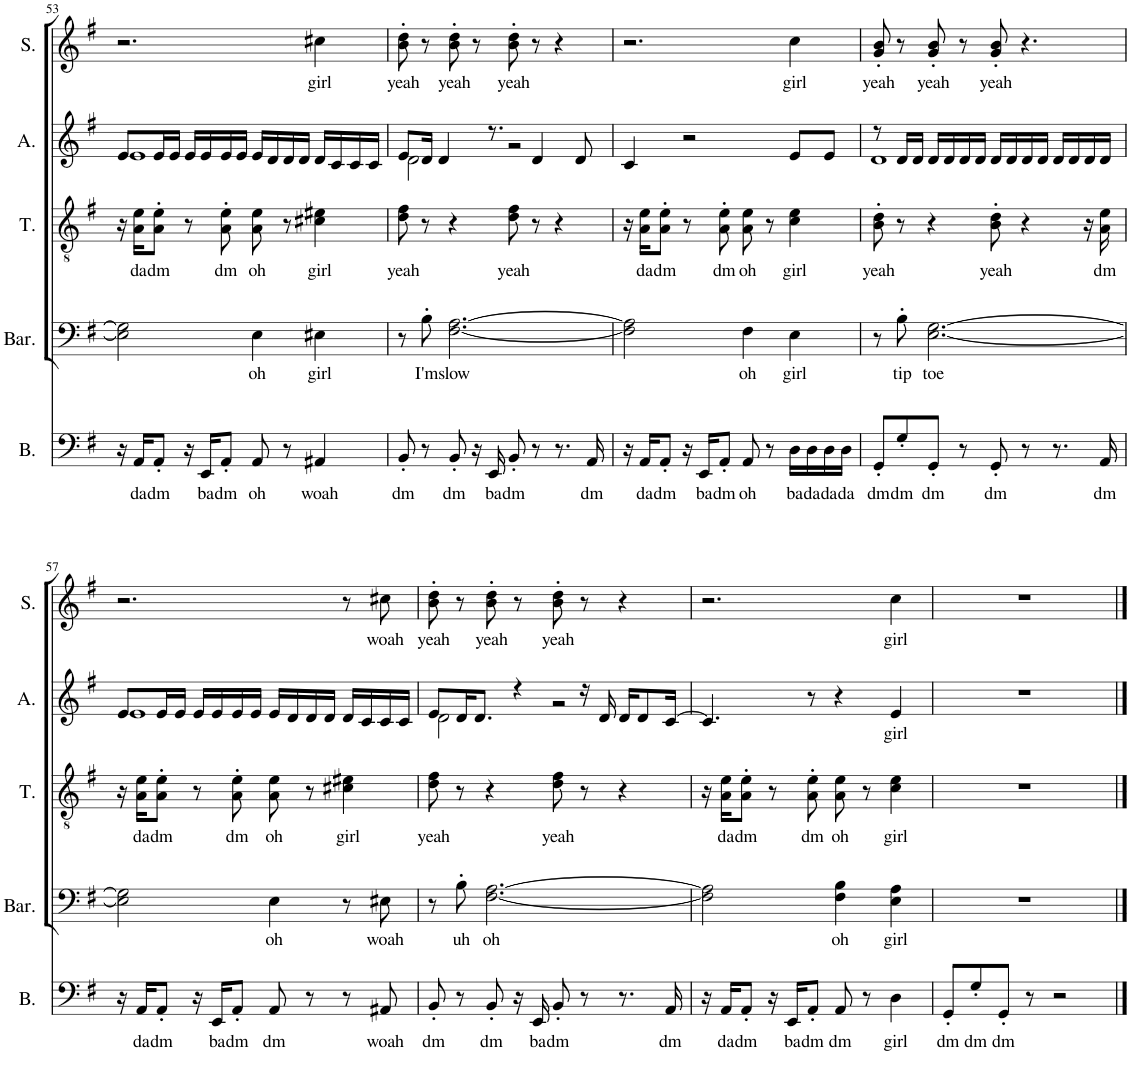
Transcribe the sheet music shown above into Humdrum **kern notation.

**kern	**text	**kern	**text	**kern	**text	**kern	**text	**kern	**text
*part5	*part5	*part4	*part4	*part3	*part3	*part2	*part2	*part1	*part1
*staff5	*staff5	*staff4	*staff4	*staff3	*staff3	*staff2	*staff2	*staff1	*staff1
*I"Bass	*	*I"Baritone	*	*I"Tenor	*	*I"Alto	*	*I"Soprano	*
*I'B.	*	*I'Bar.	*	*I'T.	*	*I'A.	*	*I'S.	*
!!LO:PB:g=z
*clefF4	*	*clefF4	*	*clefGv2	*	*clefG2	*	*clefG2	*
*k[f#]	*	*k[f#]	*	*k[f#]	*	*k[f#]	*	*k[f#]	*
*M4/4	*	*M4/4	*	*M4/4	*	*M4/4	*	*M4/4	*
=53	=53	=53	=53	=53	=53	=53	=53	=53	=53
*	*	*	*	*	*	*^	*	*	*
16r	.	2E\] 2G\]	.	16r	.	8e/L	1e	.	2.r	.
!	!LO:LY:b	!	!	!	!LO:LY:b	!	!	!	!	!
16AA/KL	da	.	.	16A\ 16e\KL	da	.	.	.	.	.
!	!LO:LY:b	!	!	!	!LO:LY:b	!	!	!	!	!
8AA'/J	dm	.	.	8A\' 8e\'J	dm	16e/L	.	.	.	.
.	.	.	.	.	.	16e/JJ	.	.	.	.
16r	.	.	.	8r	.	16e/LL	.	.	.	.
!	!LO:LY:b	!	!	!	!	!	!	!	!	!
16EE/KL	ba	.	.	.	.	16e/	.	.	.	.
!	!LO:LY:b	!	!	!	!LO:LY:b	!	!	!	!	!
8AA'/J	dm	.	.	8A\' 8e\'	dm	16e/	.	.	.	.
.	.	.	.	.	.	16e/JJ	.	.	.	.
!	!LO:LY:b	!	!LO:LY:b	!	!LO:LY:b	!	!	!	!	!
8AA/	oh	4E\	oh	8A\ 8e\	oh	16e/LL	.	.	.	.
.	.	.	.	.	.	16d/	.	.	.	.
8r	.	.	.	8r	.	16d/	.	.	.	.
.	.	.	.	.	.	16d/JJ	.	.	.	.
!	!LO:LY:b	!	!LO:LY:b	!	!LO:LY:b	!	!	!	!	!LO:LY:b
4AA#X/	woah	4E#X\	girl	4c#X\ 4e#X\	girl	16d/LL	.	.	4cc#X\	girl
.	.	.	.	.	.	16c/	.	.	.	.
.	.	.	.	.	.	16c/	.	.	.	.
.	.	.	.	.	.	16c/JJ	.	.	.	.
=54	=54	=54	=54	=54	=54	=54	=54	=54	=54	=54
!	!LO:LY:b	!	!	!	!LO:LY:b	!	!	!	!	!LO:LY:b
8BB'/	dm	8r	.	8d\ 8f#\	yeah	8e/L	2d\	.	8b\' 8dd\'	yeah
!	!	!	!LO:LY:b	!	!	!	!	!	!	!
8r	.	8B'\	I'm	8r	.	16d/Jk	.	.	8r	.
.	.	.	.	.	.	4d/	.	.	.	.
!	!LO:LY:b	!	!LO:LY:b	!	!	!	!	!	!	!LO:LY:b
8BB'/	dm	[2.F#\ [2.A\	slow	4r	.	.	.	.	8b\' 8dd\'	yeah
16r	.	.	.	.	.	.	.	.	8r	.
!	!LO:LY:b	!	!	!	!	!	!	!	!	!
16EE/	ba	.	.	.	.	8.r	.	.	.	.
!	!LO:LY:b	!	!	!	!LO:LY:b	!	!	!	!	!LO:LY:b
8BB'/	dm	.	.	8d\ 8f#\	yeah	.	2r	.	8b\' 8dd\'	yeah
8r	.	.	.	8r	.	4d/	.	.	8r	.
8.r	.	.	.	4r	.	.	.	.	4r	.
.	.	.	.	.	.	8d/	.	.	.	.
!	!LO:LY:b	!	!	!	!	!	!	!	!	!
16AA/	dm	.	.	.	.	.	.	.	.	.
*	*	*	*	*	*	*v	*v	*	*	*
=55	=55	=55	=55	=55	=55	=55	=55	=55	=55
16r	.	2F#\] 2A\]	.	16r	.	4c/	.	2.r	.
!	!LO:LY:b	!	!	!	!LO:LY:b	!	!	!	!
16AA/KL	da	.	.	16A\ 16e\KL	da	.	.	.	.
!	!LO:LY:b	!	!	!	!LO:LY:b	!	!	!	!
8AA'/J	dm	.	.	8A\' 8e\'J	dm	.	.	.	.
16r	.	.	.	8r	.	2r	.	.	.
!	!LO:LY:b	!	!	!	!	!	!	!	!
16EE/KL	ba	.	.	.	.	.	.	.	.
!	!LO:LY:b	!	!	!	!LO:LY:b	!	!	!	!
8AA'/J	dm	.	.	8A\' 8e\'	dm	.	.	.	.
!	!LO:LY:b	!	!LO:LY:b	!	!LO:LY:b	!	!	!	!
8AA/	oh	4F#\	oh	8A\ 8e\	oh	.	.	.	.
8r	.	.	.	8r	.	.	.	.	.
!	!LO:LY:b	!	!LO:LY:b	!	!LO:LY:b	!	!	!	!LO:LY:b
16D\LL	ba	4E\	girl	4c\ 4e\	girl	8e/L	.	4cc\	girl
!	!LO:LY:b	!	!	!	!	!	!	!	!
16D\	da	.	.	.	.	.	.	.	.
!	!LO:LY:b	!	!	!	!	!	!	!	!
16D\	da	.	.	.	.	8e/J	.	.	.
!	!LO:LY:b	!	!	!	!	!	!	!	!
16D\JJ	da	.	.	.	.	.	.	.	.
=56	=56	=56	=56	=56	=56	=56	=56	=56	=56
!	!LO:LY:b	!	!	!	!LO:LY:b	!	!	!	!LO:LY:b
*	*	*	*	*	*	*^	*	*	*
8GG'/L	dm	8r	.	8B\' 8d\'	yeah	8r	1d	.	8g/' 8b/'	yeah
!	!LO:LY:b	!	!LO:LY:b	!	!	!	!	!	!	!
8G'/	dm	8B'\	tip	8r	.	16d/LL	.	.	8r	.
.	.	.	.	.	.	16d/JJ	.	.	.	.
!	!LO:LY:b	!	!LO:LY:b	!	!	!	!	!	!	!LO:LY:b
8GG'/J	dm	[2.E\ [2.G\	toe	4r	.	16d/LL	.	.	8g/' 8b/'	yeah
.	.	.	.	.	.	16d/	.	.	.	.
8r	.	.	.	.	.	16d/	.	.	8r	.
.	.	.	.	.	.	16d/JJ	.	.	.	.
!	!LO:LY:b	!	!	!	!LO:LY:b	!	!	!	!	!LO:LY:b
8GG'/	dm	.	.	8B\' 8d\'	yeah	16d/LL	.	.	8g/' 8b/'	yeah
.	.	.	.	.	.	16d/	.	.	.	.
8r	.	.	.	4r	.	16d/	.	.	4.r	.
.	.	.	.	.	.	16d/JJ	.	.	.	.
8.r	.	.	.	.	.	16d/LL	.	.	.	.
.	.	.	.	.	.	16d/	.	.	.	.
.	.	.	.	16r	.	16d/	.	.	.	.
!	!LO:LY:b	!	!	!	!LO:LY:b	!	!	!	!	!
16AA/	dm	.	.	16A\ 16e\	dm	16d/JJ	.	.	.	.
!!LO:LB:g=z
=57	=57	=57	=57	=57	=57	=57	=57	=57	=57	=57
16r	.	2E\] 2G\]	.	16r	.	8e/L	1e	.	2.r	.
!	!LO:LY:b	!	!	!	!LO:LY:b	!	!	!	!	!
16AA/KL	da	.	.	16A\ 16e\KL	da	.	.	.	.	.
!	!LO:LY:b	!	!	!	!LO:LY:b	!	!	!	!	!
8AA'/J	dm	.	.	8A\' 8e\'J	dm	16e/L	.	.	.	.
.	.	.	.	.	.	16e/JJ	.	.	.	.
16r	.	.	.	8r	.	16e/LL	.	.	.	.
!	!LO:LY:b	!	!	!	!	!	!	!	!	!
16EE/KL	ba	.	.	.	.	16e/	.	.	.	.
!	!LO:LY:b	!	!	!	!LO:LY:b	!	!	!	!	!
8AA'/J	dm	.	.	8A\' 8e\'	dm	16e/	.	.	.	.
.	.	.	.	.	.	16e/JJ	.	.	.	.
!	!LO:LY:b	!	!LO:LY:b	!	!LO:LY:b	!	!	!	!	!
8AA/	dm	4E\	oh	8A\ 8e\	oh	16e/LL	.	.	.	.
.	.	.	.	.	.	16d/	.	.	.	.
8r	.	.	.	8r	.	16d/	.	.	.	.
.	.	.	.	.	.	16d/JJ	.	.	.	.
!	!	!	!	!	!LO:LY:b	!	!	!	!	!
8r	.	8r	.	4c#X\ 4e#X\	girl	16d/LL	.	.	8r	.
.	.	.	.	.	.	16c/	.	.	.	.
!	!LO:LY:b	!	!LO:LY:b	!	!	!	!	!	!	!LO:LY:b
8AA#X/	woah	8E#X\	woah	.	.	16c/	.	.	8cc#X\	woah
.	.	.	.	.	.	16c/JJ	.	.	.	.
=58	=58	=58	=58	=58	=58	=58	=58	=58	=58	=58
!	!LO:LY:b	!	!	!	!LO:LY:b	!	!	!	!	!LO:LY:b
8BB'/	dm	8r	.	8d\ 8f#\	yeah	8e/L	2d\	.	8b\' 8dd\'	yeah
!	!	!	!LO:LY:b	!	!	!	!	!	!	!
8r	.	8B'\	uh	8r	.	16d/K	.	.	8r	.
.	.	.	.	.	.	8.d/J	.	.	.	.
!	!LO:LY:b	!	!LO:LY:b	!	!	!	!	!	!	!LO:LY:b
8BB'/	dm	[2.F#\ [2.A\	oh	4r	.	.	.	.	8b\' 8dd\'	yeah
16r	.	.	.	.	.	4r	.	.	8r	.
!	!LO:LY:b	!	!	!	!	!	!	!	!	!
16EE/	ba	.	.	.	.	.	.	.	.	.
!	!LO:LY:b	!	!	!	!LO:LY:b	!	!	!	!	!LO:LY:b
8BB'/	dm	.	.	8d\ 8f#\	yeah	.	2r	.	8b\' 8dd\'	yeah
8r	.	.	.	8r	.	16r	.	.	8r	.
.	.	.	.	.	.	16d/	.	.	.	.
8.r	.	.	.	4r	.	16d/KL	.	.	4r	.
.	.	.	.	.	.	8d/	.	.	.	.
!	!LO:LY:b	!	!	!	!	!	!	!	!	!
16AA/	dm	.	.	.	.	[16c/Jk	.	.	.	.
*	*	*	*	*	*	*v	*v	*	*	*
=59	=59	=59	=59	=59	=59	=59	=59	=59	=59
16r	.	2F#\] 2A\]	.	16r	.	4.c/]	.	2.r	.
!	!LO:LY:b	!	!	!	!LO:LY:b	!	!	!	!
16AA/KL	da	.	.	16A\ 16e\KL	da	.	.	.	.
!	!LO:LY:b	!	!	!	!LO:LY:b	!	!	!	!
8AA'/J	dm	.	.	8A\' 8e\'J	dm	.	.	.	.
16r	.	.	.	8r	.	.	.	.	.
!	!LO:LY:b	!	!	!	!	!	!	!	!
16EE/KL	ba	.	.	.	.	.	.	.	.
!	!LO:LY:b	!	!	!	!LO:LY:b	!	!	!	!
8AA'/J	dm	.	.	8A\' 8e\'	dm	8r	.	.	.
!	!LO:LY:b	!	!LO:LY:b	!	!LO:LY:b	!	!	!	!
8AA/	dm	4F#\ 4B\	oh	8A\ 8e\	oh	4r	.	.	.
8r	.	.	.	8r	.	.	.	.	.
!	!LO:LY:b	!	!LO:LY:b	!	!LO:LY:b	!	!LO:LY:b	!	!LO:LY:b
4D\	girl	4E\ 4A\	girl	4c\ 4e\	girl	4e/	girl	4cc\	girl
=60	=60	=60	=60	=60	=60	=60	=60	=60	=60
!	!LO:LY:b	!	!	!	!	!	!	!	!
8GG'/L	dm	1r	.	1r	.	1r	.	1r	.
!	!LO:LY:b	!	!	!	!	!	!	!	!
8G'/	dm	.	.	.	.	.	.	.	.
!	!LO:LY:b	!	!	!	!	!	!	!	!
8GG'/J	dm	.	.	.	.	.	.	.	.
8r	.	.	.	.	.	.	.	.	.
2r	.	.	.	.	.	.	.	.	.
==	==	==	==	==	==	==	==	==	==
*-	*-	*-	*-	*-	*-	*-	*-	*-	*-
